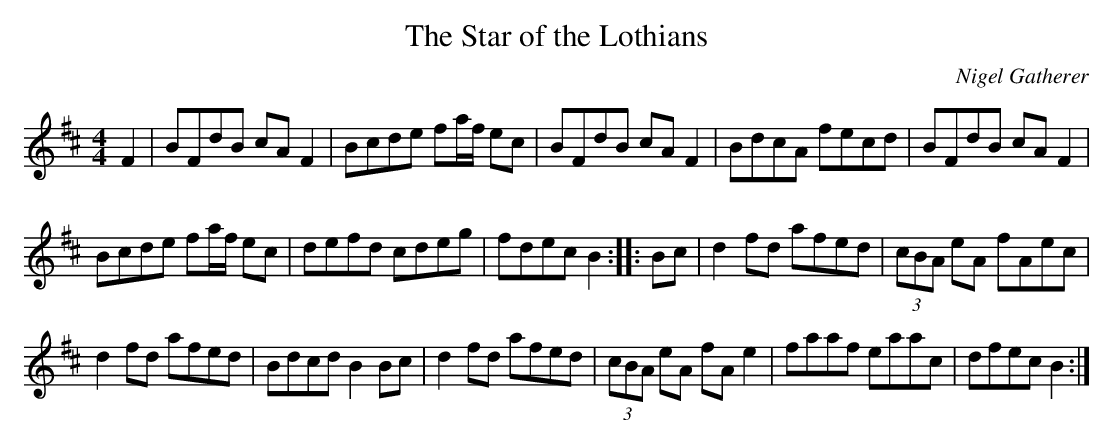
X:1
T:Star of the Lothians, The
C:Nigel Gatherer
M:4/4
L:1/8
K:Bm
F2|BFdB cA F2|Bcde fa/f/ ec|BFdB cA F2|BdcA fecd|BFdB cA F2|
Bcde fa/f/ ec|defd cdeg|fdec B2::Bc|d2 fd afed|(3cBA eA fAec|
d2 fd afed|Bdcd B2 Bc|d2 fd afed|(3cBA eA fA e2|faaf eaac|dfec B2:|
